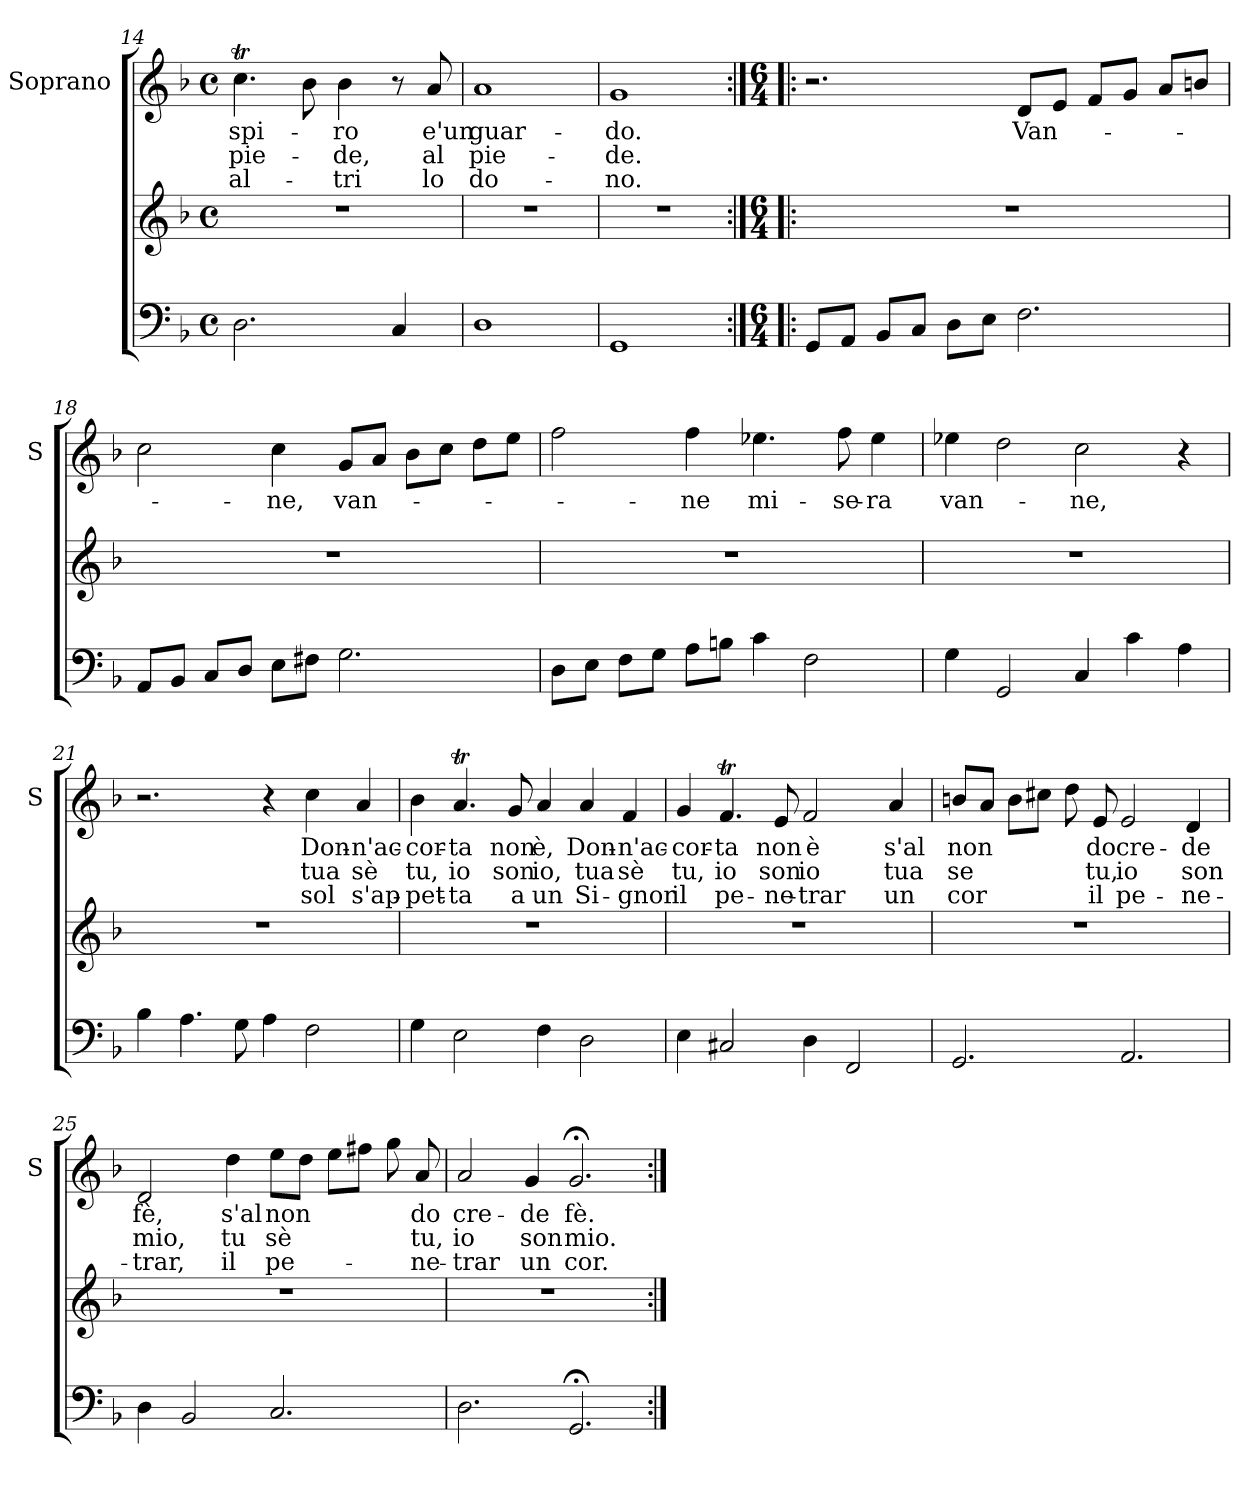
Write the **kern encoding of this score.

**kern	**kern	**kern	**text	**text	**text
*part2	*part2	*part1	*part1	*part1	*part1
*staff3	*staff2	*staff1	*staff1	*staff1	*staff1
*	*	*I"Soprano	*	*	*
*	*	*I'S	*	*	*
*clefF4	*clefG2	*clefG2	*	*	*
*k[b-]	*k[b-]	*k[b-]	*	*	*
*F:	*F:	*F:	*	*	*
*M4/4	*M4/4	*M4/4	*	*	*
*met(c)	*met(c)	*met(c)	*	*	*
=14	=14	=14	=14	=14	=14
!	!	!	!LO:LY:b	!LO:LY:b	!LO:LY:b
2.D\	1r	4.ccT\	-spi-	-pie-	al-
.	.	8b-\	.	.	.
!	!	!	!LO:LY:b	!LO:LY:b	!LO:LY:b
.	.	4b-\	-ro	-de,	-tri
4C/	.	8r	.	.	.
!	!	!	!LO:LY:b	!LO:LY:b	!LO:LY:b
.	.	8a/	e'un	al	lo
=15	=15	=15	=15	=15	=15
!	!	!	!LO:LY:b	!LO:LY:b	!LO:LY:b
1D	1r	1a	guar-	pie-	do-
=16	=16	=16	=16	=16	=16
!	!	!	!LO:LY:b	!LO:LY:b	!LO:LY:b
1GG	1r	1g	-do.	-de.	-no.
!!LO:LB:g=z
=17:|!|:	=17:|!|:	=17:|!|:	=17:|!|:	=17:|!|:	=17:|!|:
*M6/4	*M6/4	*M6/4	*	*	*
8GG/L	1.r	2.r	.	.	.
8AA/J	.	.	.	.	.
8BB-/L	.	.	.	.	.
8C/J	.	.	.	.	.
8D\L	.	.	.	.	.
8E\J	.	.	.	.	.
!	!	!	!LO:LY:b	!	!
2.F\	.	8d/L	Van-	.	.
.	.	8e/J	.	.	.
.	.	8f/L	.	.	.
.	.	8g/J	.	.	.
.	.	8a/L	.	.	.
.	.	8bn/J	.	.	.
=18	=18	=18	=18	=18	=18
8AA/L	1.r	2cc\	.	.	.
8BB-/J	.	.	.	.	.
8C/L	.	.	.	.	.
8D/J	.	.	.	.	.
!	!	!	!LO:LY:b	!	!
8E\L	.	4cc\	-ne,	.	.
8F#X\J	.	.	.	.	.
!	!	!	!LO:LY:b	!	!
2.G\	.	8g/L	van-	.	.
.	.	8a/J	.	.	.
.	.	8b-\L	.	.	.
.	.	8cc\J	.	.	.
.	.	8dd\L	.	.	.
.	.	8ee\J	.	.	.
=19	=19	=19	=19	=19	=19
8D\L	1.r	2ff\	.	.	.
8E\J	.	.	.	.	.
8F\L	.	.	.	.	.
8G\J	.	.	.	.	.
!	!	!	!LO:LY:b	!	!
8A\L	.	4ff\	-ne	.	.
8Bn\J	.	.	.	.	.
!	!	!	!LO:LY:b	!	!
4c\	.	4.ee-X\	mi-	.	.
2F\	.	.	.	.	.
!	!	!	!LO:LY:b	!	!
.	.	8ff\	-se-	.	.
!	!	!	!LO:LY:b	!	!
.	.	4ee-\	-ra	.	.
!!LO:LB:g=z
=20	=20	=20	=20	=20	=20
!	!	!	!LO:LY:b	!	!
4G\	1.r	4ee-X\	van-	.	.
2GG/	.	2dd\	.	.	.
!	!	!	!LO:LY:b	!	!
4C/	.	2cc\	-ne,	.	.
4c\	.	.	.	.	.
4A\	.	4r	.	.	.
=21	=21	=21	=21	=21	=21
4B-\	1.r	2.r	.	.	.
4.A\	.	.	.	.	.
8G\	.	.	.	.	.
4A\	.	4r	.	.	.
!	!	!	!LO:LY:b	!LO:LY:b	!LO:LY:b
2F\	.	4cc\	Don-	tua	sol
!	!	!	!LO:LY:b	!LO:LY:b	!LO:LY:b
.	.	4a/	-n'ac-	sè	s'ap-
=22	=22	=22	=22	=22	=22
!	!	!	!LO:LY:b	!LO:LY:b	!LO:LY:b
4G\	1.r	4b-\	-cor-	tu,	-pet-
!	!	!	!LO:LY:b	!LO:LY:b	!LO:LY:b
2E\	.	4.at/	-ta	io	-ta
!	!	!	!LO:LY:b	!LO:LY:b	!LO:LY:b
.	.	8g/	non	son	a
!	!	!	!LO:LY:b	!LO:LY:b	!LO:LY:b
4F\	.	4a/	è,	io,	un
!	!	!	!LO:LY:b	!LO:LY:b	!LO:LY:b
2D\	.	4a/	Don-	tua	Si-
!	!	!	!LO:LY:b	!LO:LY:b	!LO:LY:b
.	.	4f/	-n'ac-	sè	-gnor
=23	=23	=23	=23	=23	=23
!	!	!	!LO:LY:b	!LO:LY:b	!LO:LY:b
4E\	1.r	4g/	-cor-	tu,	il
!	!	!	!LO:LY:b	!LO:LY:b	!LO:LY:b
2C#X/	.	4.fT/	-ta	io	pe-
!	!	!	!LO:LY:b	!LO:LY:b	!LO:LY:b
.	.	8e/	non	son	-ne-
!	!	!	!LO:LY:b	!LO:LY:b	!LO:LY:b
4D\	.	2f/	è	io	-trar
2FF/	.	.	.	.	.
!	!	!	!LO:LY:b	!LO:LY:b	!LO:LY:b
.	.	4a/	s'al	tua	un
!!LO:PB:g=z
=24	=24	=24	=24	=24	=24
!	!	!	!LO:LY:b	!LO:LY:b	!LO:LY:b
2.GG/	1.r	8bn/L	non	se	cor
.	.	8a/J	.	.	.
.	.	8b\L	.	.	.
.	.	8cc#X\J	.	.	.
.	.	8dd\	.	.	.
!	!	!	!LO:LY:b	!LO:LY:b	!LO:LY:b
.	.	8e/	do	tu,	il
!	!	!	!LO:LY:b	!LO:LY:b	!LO:LY:b
2.AA/	.	2e/	cre-	io	pe-
!	!	!	!LO:LY:b	!LO:LY:b	!LO:LY:b
.	.	4d/	-de	son	-ne-
=25	=25	=25	=25	=25	=25
!	!	!	!LO:LY:b	!LO:LY:b	!LO:LY:b
4D\	1.r	2d/	fè,	mio,	-trar,
2BB-/	.	.	.	.	.
!	!	!	!LO:LY:b	!LO:LY:b	!LO:LY:b
.	.	4dd\	s'al	tu	il
!	!	!	!LO:LY:b	!LO:LY:b	!LO:LY:b
2.C/	.	8ee\L	non	sè	pe-
.	.	8dd\J	.	.	.
.	.	8ee\L	.	.	.
.	.	8ff#X\J	.	.	.
.	.	8gg\	.	.	.
!	!	!	!LO:LY:b	!LO:LY:b	!LO:LY:b
.	.	8a/	do	tu,	-ne-
=26	=26	=26	=26	=26	=26
!	!	!	!LO:LY:b	!LO:LY:b	!LO:LY:b
2.D\	1.r	2a/	cre-	io	-trar
!	!	!	!LO:LY:b	!LO:LY:b	!LO:LY:b
.	.	4g/	-de	son	un
!	!	!	!LO:LY:b	!LO:LY:b	!LO:LY:b
2.GG;</	.	2.g;</	fè.	mio.	cor.
=:|!	=:|!	=:|!	=:|!	=:|!	=:|!
*-	*-	*-	*-	*-	*-
